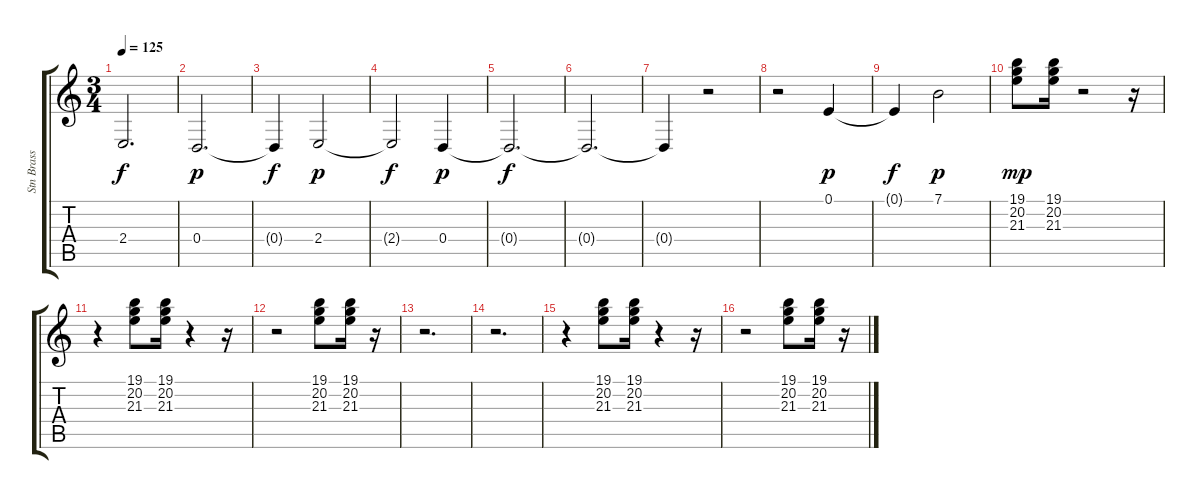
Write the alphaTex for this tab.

\track ("Stn Brass" "Stn Brass") {instrument synthstrings1}
\staff {score tabs}
\tuning (E4 B3 G3 D3 A2 E2) {hide}
\ts (3 4)
\tempo 125
\clef g2
\ks c
2.4{t}.2{d dy f} |
0.4.2{d dy p} |
0.4{t}.4{dy f} 2.4.2{dy p} |
2.4{t}.2{dy f} 0.4.4{dy p} |
0.4{t}.2{d dy f} |
0.4{t}.2{d} |
0.4{t}.4 r.2 |
r.2 0.1.4{dy p} |
0.1{t}.4{dy f} 7.1.2{dy p} |
(19.1 20.2 21.3).8{dy mp} (19.1 20.2 21.3).16 r.2 r.16 |
r.4 (19.1 20.2 21.3).8 (19.1 20.2 21.3).16 r.4 r.16 |
r.2 (19.1 20.2 21.3).8 (19.1 20.2 21.3).16 r.16 |
r.2{d} |
r.2{d} |
r.4 (19.1 20.2 21.3).8 (19.1 20.2 21.3).16 r.4 r.16 |
r.2 (19.1 20.2 21.3).8 (19.1 20.2 21.3).16 r.16
